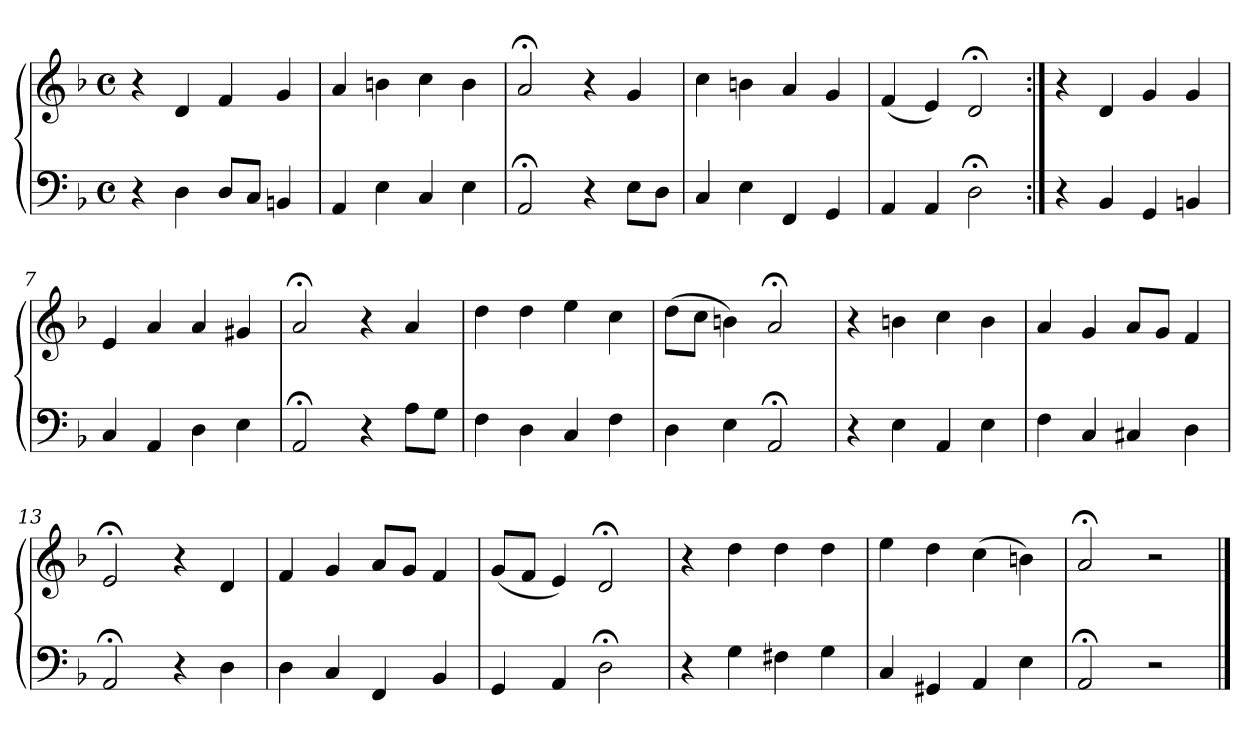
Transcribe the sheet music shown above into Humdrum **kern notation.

**kern	**kern
*part1	*part1
*staff2	*staff1
*clefF4	*clefG2
*k[b-]	*k[b-]
*M4/4	*M4/4
*met(c)	*met(c)
=1	=1
4r	4r
4D	4d
8DL	4f
8CJ	.
4BBn	4g
=2	=2
4AA	4a
4E	4bn
4C	4cc
4E	4b
=3	=3
2AA;<	2a;<
4r	4r
8EL	4g
8DJ	.
=4	=4
4C	4cc
4E	4bn
4FF	4a
4GG	4g
=5	=5
4AA	(4f
4AA	4e)
2D;<	2d;<
=6:|!	=6:|!
4r	4r
4BB-	4d
4GG	4g
4BBn	4g
=7	=7
4C	4e
4AA	4a
4D	4a
4E	4g#X
!!LO:LB:g=z
=8	=8
2AA;<	2a;<
4r	4r
8AL	4a
8GJ	.
=9	=9
4F	4dd
4D	4dd
4C	4ee
4F	4cc
=10	=10
4D	(8ddL
.	8ccJ
4E	4bn)
2AA;<	2a;<
=11	=11
4r	4r
4E	4bn
4AA	4cc
4E	4b
=12	=12
4F	4a
4C	4g
4C#X	8aL
.	8gJ
4D	4f
=13	=13
2AA;<	2e;<
4r	4r
4D	4d
=14	=14
4D	4f
4C	4g
4FF	8aL
.	8gJ
4BB-	4f
!!LO:LB:g=z
=15	=15
4GG	(8gL
.	8fJ
4AA	4e)
2D;<	2d;<
=16	=16
4r	4r
4G	4dd
4F#X	4dd
4G	4dd
=17	=17
4C	4ee
4GG#X	4dd
4AA	(4cc
4E	4bn)
=18	=18
2AA;<	2a;<
2r	2r
==	==
*-	*-
